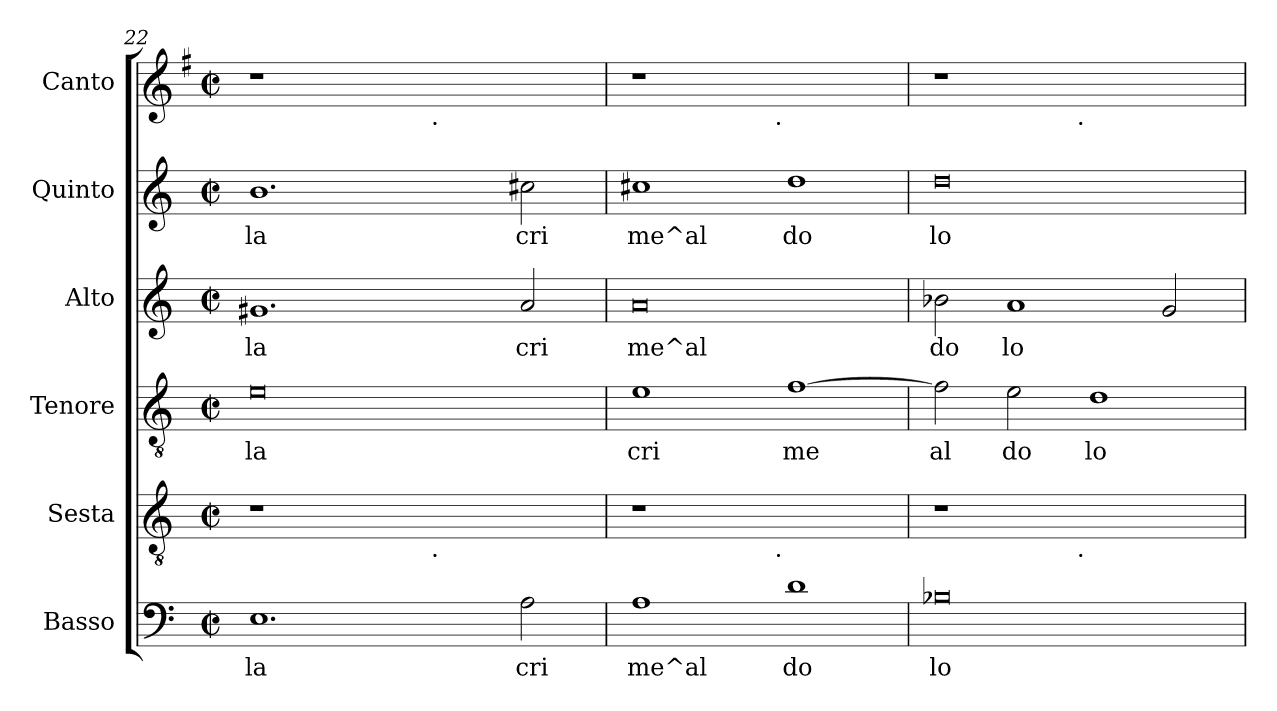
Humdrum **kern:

**kern	**text	**kern	**kern	**text	**kern	**text	**kern	**text	**kern
*part6	*part6	*part5	*part4	*part4	*part3	*part3	*part2	*part2	*part1
*staff6	*staff6	*staff5	*staff4	*staff4	*staff3	*staff3	*staff2	*staff2	*staff1
*I"Basso	*	*I"Sesta	*I"Tenore	*	*I"Alto	*	*I"Quinto	*	*I"Canto
!!LO:PB:g=z
*clefF4	*	*clefGv2	*clefGv2	*	*clefG2	*	*clefG2	*	*clefG2
*	*	*	*	*	*	*	*	*	*ITrd-3c-5
*k[]	*	*k[]	*k[]	*	*k[]	*	*k[]	*	*k[]
*C:	*	*C:	*C:	*	*C:	*	*C:	*	*C:
*M2/2	*	*M2/2	*M2/2	*	*M2/2	*	*M2/2	*	*M2/2
*met(c|)	*	*met(c|)	*met(c|)	*	*met(c|)	*	*met(c|)	*	*met(c|)
=22	=22	=22	=22	=22	=22	=22	=22	=22	=22
!	!LO:LY:b:cj	!	!	!LO:LY:b:cj	!	!LO:LY:b:cj	!	!LO:LY:b:cj	!
*	*	*^	*	*	*	*	*	*	*^
1.E	la	1r	2ryy	0e	la	1.g#X	la	1.b	la	1r	2ryy
.	.	.	4ryy	.	.	.	.	.	.	.	4ryy
.	.	.	8ryy	.	.	.	.	.	.	.	8ryy
.	.	.	16ryy	.	.	.	.	.	.	.	16ryy
.	.	.	64ryy	.	.	.	.	.	.	.	64ryy
!	!	!	!	!	!	!	!	!	!	!	!LO:TX:b:t=.
!	!	!	!LO:TX:b:t=.	!	!	!	!	!	!	!	!
.	.	.	1ryy	.	.	.	.	.	.	.	1ryy
.	.	1ryy	.	.	.	.	.	.	.	1ryy	.
!	!LO:LY:b:cj	!	!	!	!	!	!LO:LY:b:cj	!	!LO:LY:b:cj	!	!
2A\	cri	.	.	.	.	2a/	cri	2cc#X\	cri	.	.
.	.	.	32.ryy	.	.	.	.	.	.	.	32.ryy
=23	=23	=23	=23	=23	=23	=23	=23	=23	=23	=23	=23
!	!LO:LY:b:cj	!	!	!	!LO:LY:b:cj	!	!LO:LY:b:cj	!	!LO:LY:b:cj	!	!
1A	me^al	1r	2ryy	1e	cri	0a	me^al	1cc#X	me^al	1r	2ryy
.	.	.	4...ryy	.	.	.	.	.	.	.	4...ryy
!	!	!	!	!	!	!	!	!	!	!	!LO:TX:b:t=.
!	!	!	!LO:TX:b:t=.	!	!	!	!	!	!	!	!
.	.	.	1ryy	.	.	.	.	.	.	.	1ryy
!	!LO:LY:b:cj	!	!	!	!LO:LY:b:cj	!	!	!	!LO:LY:b:cj	!	!
1d	do	1ryy	.	[>1f	me	.	.	1dd	do	1ryy	.
.	.	.	32ryy	.	.	.	.	.	.	.	32ryy
=24	=24	=24	=24	=24	=24	=24	=24	=24	=24	=24	=24
!	!LO:LY:b:cj	!	!	!	!LO:LY:b:cj	!	!LO:LY:b:cj	!	!LO:LY:b:cj	!	!
0B-X	lo	1r	2ryy	2f\]	al	2b-X\	do	0dd	lo	1r	2ryy
!	!	!	!	!	!LO:LY:b:cj	!	!LO:LY:b:cj	!	!	!	!
.	.	.	4...ryy	2e\	do	1a	lo	.	.	.	4...ryy
!	!	!	!	!	!	!	!	!	!	!	!LO:TX:b:t=.
!	!	!	!LO:TX:b:t=.	!	!	!	!	!	!	!	!
.	.	.	1ryy	.	.	.	.	.	.	.	1ryy
!	!	!	!	!	!LO:LY:b:cj	!	!	!	!	!	!
.	.	1ryy	.	1d	lo	.	.	.	.	1ryy	.
!	!	!	!	!	!	!	!LO:LY:b:cj	!	!	!	!
.	.	.	.	.	.	2g/	.	.	.	.	.
.	.	.	32ryy	.	.	.	.	.	.	.	32ryy
*	*	*v	*v	*	*	*	*	*	*	*v	*v
=	=	=	=	=	=	=	=	=	=
*-	*-	*-	*-	*-	*-	*-	*-	*-	*-
